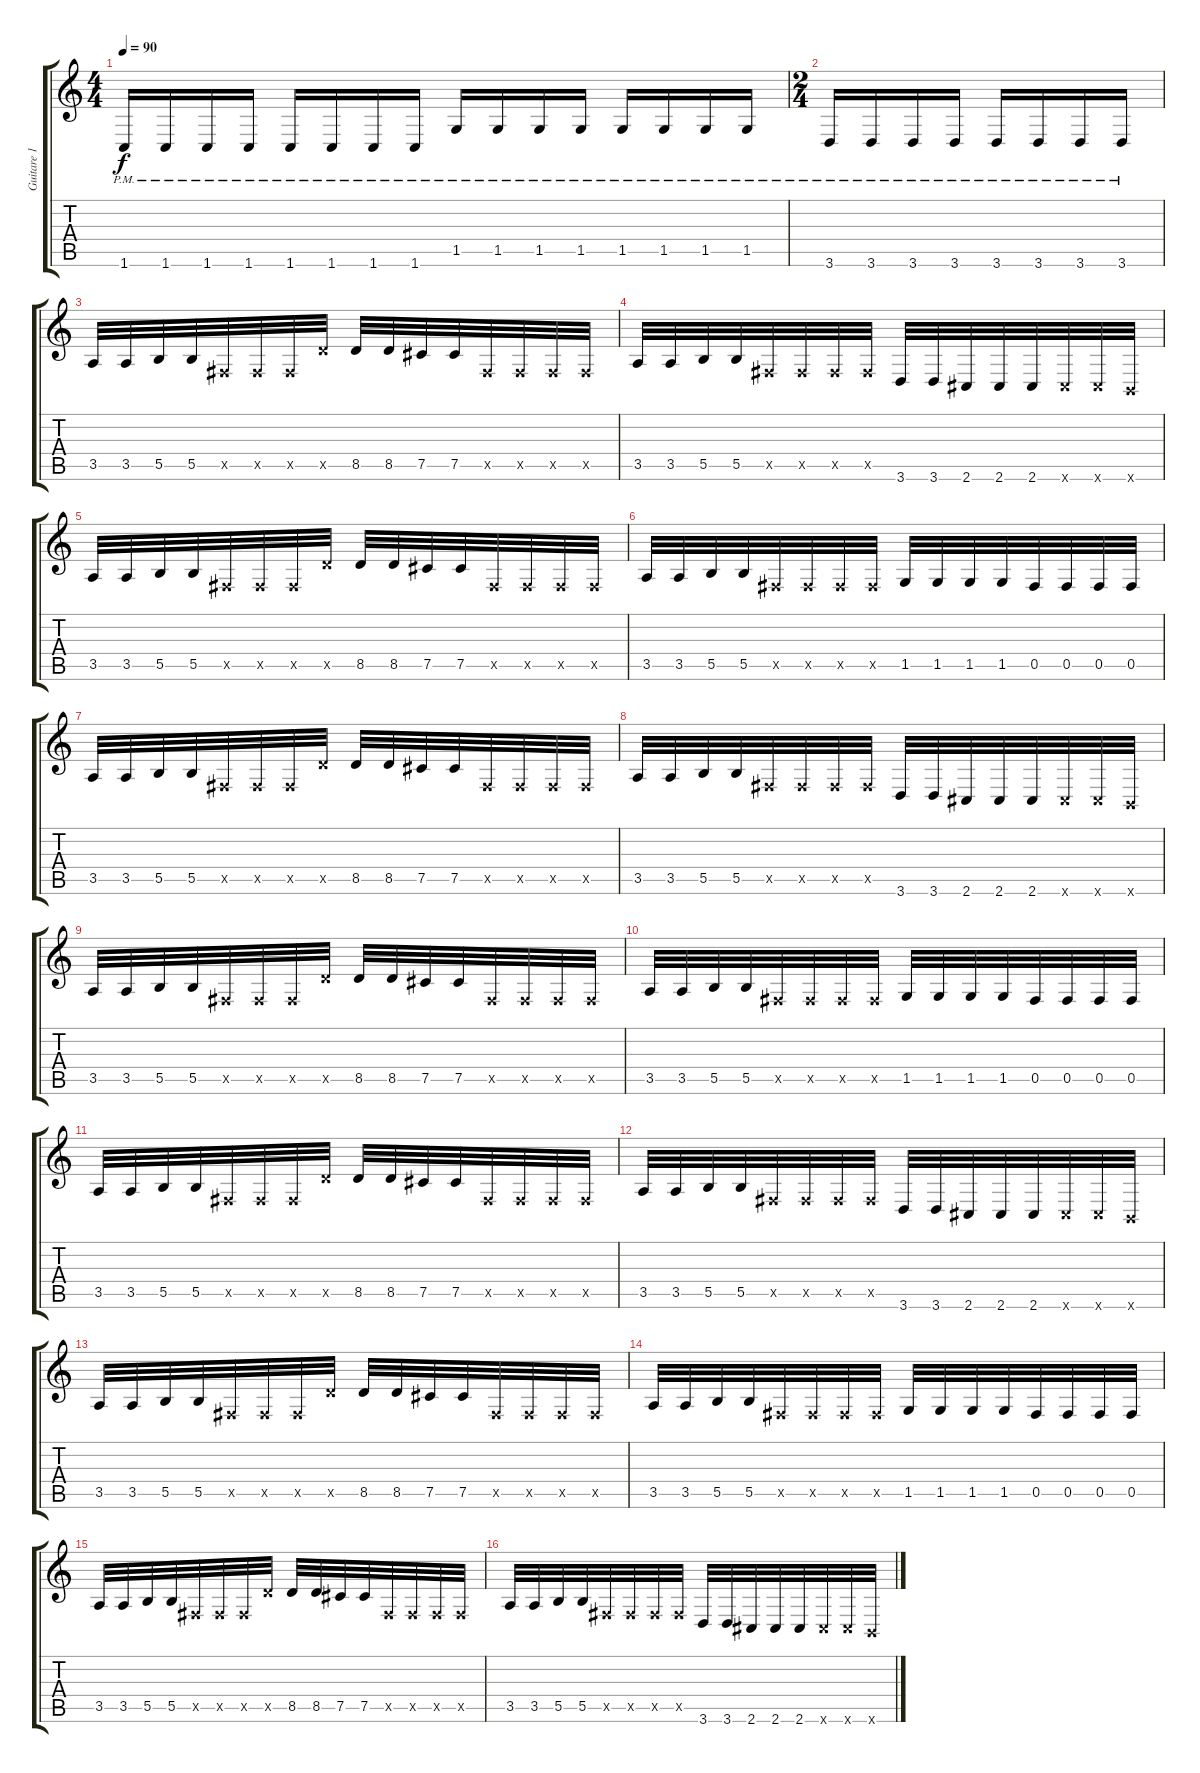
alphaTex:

\track ("Guitare 1" "Guitare 1") {instrument distortionguitar}
\staff {score tabs}
\tuning (Db4 Ab3 E3 B2 Gb2 B1) {hide}
\ts (4 4)
\tempo 90
\clef g2
\ks c
1.6{pm}.16{dy f} 1.6{pm}.16 1.6{pm}.16 1.6{pm}.16 1.6{pm}.16 1.6{pm}.16 1.6{pm}.16 1.6{pm}.16 1.5{pm}.16 1.5{pm}.16 1.5{pm}.16 1.5{pm}.16 1.5{pm}.16 1.5{pm}.16 1.5{pm}.16 1.5{pm}.16 |
\ts (2 4)
3.6{pm}.16 3.6{pm}.16 3.6{pm}.16 3.6{pm}.16 3.6{pm}.16 3.6{pm}.16 3.6{pm}.16 3.6{pm}.16 |
3.5.32 3.5.32 5.5.32 5.5.32 0.5{x}.32 0.5{x}.32 0.5{x}.32 8.5{x}.32 8.5.32 8.5.32 7.5.32 7.5.32 0.5{x}.32 0.5{x}.32 0.5{x}.32 0.5{x}.32 |
3.5.32 3.5.32 5.5.32 5.5.32 0.5{x}.32 0.5{x}.32 0.5{x}.32 0.5{x}.32 3.6.32 3.6.32 2.6.32 2.6.32 2.6.32 2.6{x}.32 2.6{x}.32 0.6{x}.32 |
3.5.32 3.5.32 5.5.32 5.5.32 0.5{x}.32 0.5{x}.32 0.5{x}.32 8.5{x}.32 8.5.32 8.5.32 7.5.32 7.5.32 0.5{x}.32 0.5{x}.32 0.5{x}.32 0.5{x}.32 |
3.5.32 3.5.32 5.5.32 5.5.32 0.5{x}.32 0.5{x}.32 0.5{x}.32 0.5{x}.32 1.5.32 1.5.32 1.5.32 1.5.32 0.5.32 0.5.32 0.5.32 0.5.32 |
3.5.32 3.5.32 5.5.32 5.5.32 0.5{x}.32 0.5{x}.32 0.5{x}.32 8.5{x}.32 8.5.32 8.5.32 7.5.32 7.5.32 0.5{x}.32 0.5{x}.32 0.5{x}.32 0.5{x}.32 |
3.5.32 3.5.32 5.5.32 5.5.32 0.5{x}.32 0.5{x}.32 0.5{x}.32 0.5{x}.32 3.6.32 3.6.32 2.6.32 2.6.32 2.6.32 2.6{x}.32 2.6{x}.32 0.6{x}.32 |
3.5.32 3.5.32 5.5.32 5.5.32 0.5{x}.32 0.5{x}.32 0.5{x}.32 8.5{x}.32 8.5.32 8.5.32 7.5.32 7.5.32 0.5{x}.32 0.5{x}.32 0.5{x}.32 0.5{x}.32 |
3.5.32 3.5.32 5.5.32 5.5.32 0.5{x}.32 0.5{x}.32 0.5{x}.32 0.5{x}.32 1.5.32 1.5.32 1.5.32 1.5.32 0.5.32 0.5.32 0.5.32 0.5.32 |
3.5.32 3.5.32 5.5.32 5.5.32 0.5{x}.32 0.5{x}.32 0.5{x}.32 8.5{x}.32 8.5.32 8.5.32 7.5.32 7.5.32 0.5{x}.32 0.5{x}.32 0.5{x}.32 0.5{x}.32 |
3.5.32 3.5.32 5.5.32 5.5.32 0.5{x}.32 0.5{x}.32 0.5{x}.32 0.5{x}.32 3.6.32 3.6.32 2.6.32 2.6.32 2.6.32 2.6{x}.32 2.6{x}.32 0.6{x}.32 |
3.5.32 3.5.32 5.5.32 5.5.32 0.5{x}.32 0.5{x}.32 0.5{x}.32 8.5{x}.32 8.5.32 8.5.32 7.5.32 7.5.32 0.5{x}.32 0.5{x}.32 0.5{x}.32 0.5{x}.32 |
3.5.32 3.5.32 5.5.32 5.5.32 0.5{x}.32 0.5{x}.32 0.5{x}.32 0.5{x}.32 1.5.32 1.5.32 1.5.32 1.5.32 0.5.32 0.5.32 0.5.32 0.5.32 |
3.5.32 3.5.32 5.5.32 5.5.32 0.5{x}.32 0.5{x}.32 0.5{x}.32 8.5{x}.32 8.5.32 8.5.32 7.5.32 7.5.32 0.5{x}.32 0.5{x}.32 0.5{x}.32 0.5{x}.32 |
3.5.32 3.5.32 5.5.32 5.5.32 0.5{x}.32 0.5{x}.32 0.5{x}.32 0.5{x}.32 3.6.32 3.6.32 2.6.32 2.6.32 2.6.32 2.6{x}.32 2.6{x}.32 0.6{x}.32
